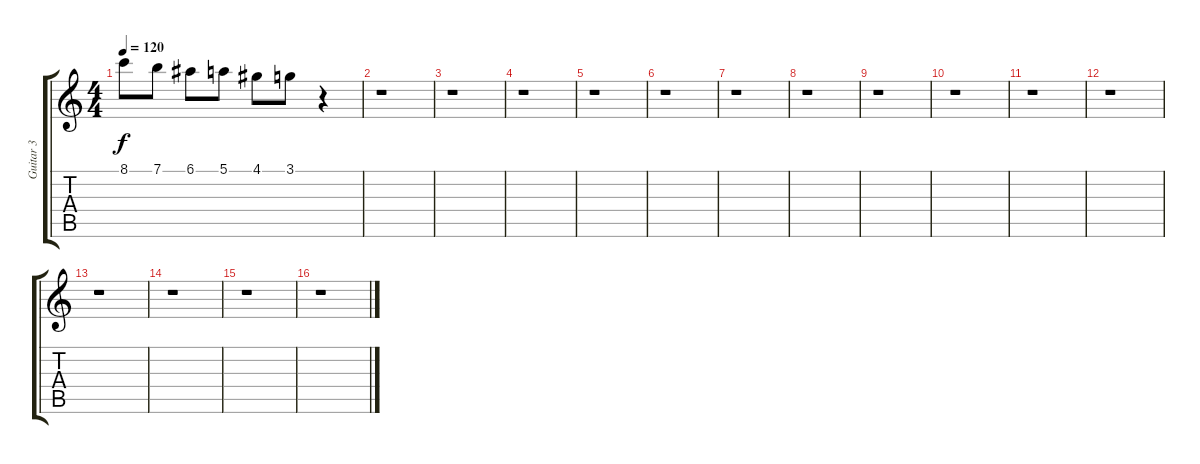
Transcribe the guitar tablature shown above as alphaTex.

\track ("Guitar 3" "Guitar 3") {instrument distortionguitar}
\staff {score tabs}
\tuning (E4 B3 G3 D3 A2 E2) {hide}
\ts (4 4)
\tempo 120
\clef g2
\ks c
8.1.8{dy f} 7.1.8 6.1.8 5.1.8 4.1.8 3.1.8 r.4 |
r.1 |
r.1 |
r.1 |
r.1 |
r.1 |
r.1 |
r.1 |
r.1 |
r.1 |
r.1 |
r.1 |
r.1 |
r.1 |
r.1 |
r.1
